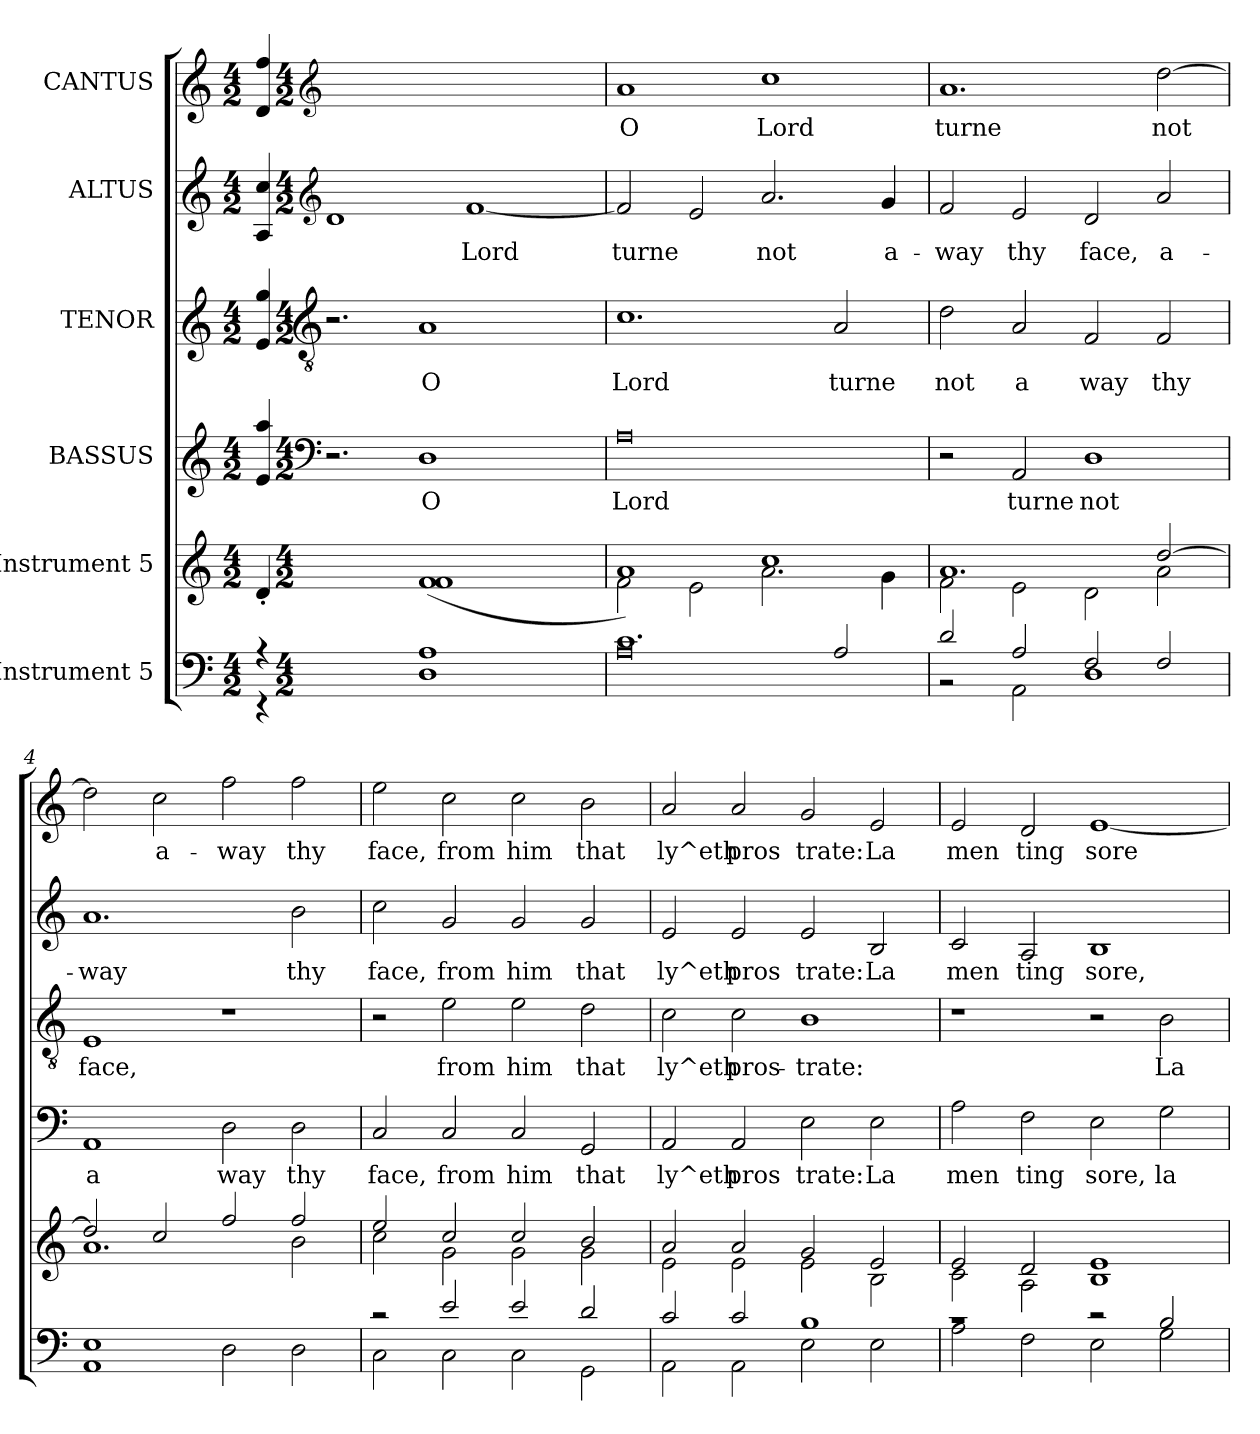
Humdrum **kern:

**kern	**kern	**kern	**text	**kern	**text	**kern	**text	**kern	**text
*part6	*part5	*part4	*part4	*part3	*part3	*part2	*part2	*part1	*part1
*staff6	*staff5	*staff4	*staff4	*staff3	*staff3	*staff2	*staff2	*staff1	*staff1
*I"Instrument 5	*I"Instrument 5	*I"BASSUS	*	*I"TENOR	*	*I"ALTUS	*	*I"CANTUS	*
!!LO:PB:g=z
*stria5	*stria5	*stria5	*	*stria5	*	*stria5	*	*stria5	*
*clefF4	*clefG2	*	*	*	*	*	*	*	*
*k[]	*k[]	*k[]	*	*k[]	*	*k[]	*	*k[]	*
*C:	*C:	*C:	*	*C:	*	*C:	*	*C:	*
*M4/2	*M4/2	*M4/2	*	*M4/2	*	*M4/2	*	*M4/2	*
*MM80	*MM80	*MM80	*	*MM80	*	*MM80	*	*MM80	*
=1	=1	=1	=1	=1	=1	=1	=1	=1	=1
*^	*	*	*	*	*	*	*	*	*
!LO:N:vis=4	!LO:N:vis=4	!LO:N:vis=4	!	!LO:LY:b:cj	!	!LO:LY:b:cj	!	!LO:LY:b:cj	!	!LO:LY:b:cj
1r	0r	1d'>	4aa/ 4e/	.	4gg/ 4e/	.	4cc/ 4A/	.	4ff/ 4d/	.
*	*	*	*clefF4	*	*clefGv2	*	*clefG2	*	*clefG2	*
*M4/2	*	*M4/2	*M4/2	*	*M4/2	*	*M4/2	*	*M4/2	*
.	.	.	2.r	.	2.r	.	1d	.	0ryy	.
!	!	!	!	!LO:LY:b:cj	!	!LO:LY:b:cj	!	!	!	!
1A 1D	.	(<1f 1f	1D	O	1A	O	.	.	.	.
!	!	!	!	!	!	!	!	!LO:LY:b:cj	!	!
.	.	.	.	.	.	.	[<1f	Lord	.	.
4ryy	4ryy	4ryy	4ryy	.	4ryy	.	.	.	.	.
=2	=2	=2	=2	=2	=2	=2	=2	=2	=2	=2
*	*	*^	*	*	*	*	*	*	*	*
!	!	!	!	!	!LO:LY:b:cj	!	!LO:LY:b:cj	!	!LO:LY:b:cj	!	!LO:LY:b:cj
1.c	0A	1a)	2f\	0A	Lord	1.c	Lord	2f/]	turne	1a	O
!	!	!	!	!	!	!	!	!	!LO:LY:b:cj	!	!
.	.	.	2e\	.	.	.	.	2e/	.	.	.
!	!	!	!	!	!	!	!	!	!LO:LY:b:cj	!	!LO:LY:b:cj
.	.	1cc	2.a\	.	.	.	.	2.a/	not	1cc	Lord
!	!	!	!	!	!	!	!LO:LY:b:cj	!	!	!	!
2A/	.	.	.	.	.	2A/	turne	.	.	.	.
!	!	!	!	!	!	!	!	!	!LO:LY:b:cj	!	!
.	.	.	4g\	.	.	.	.	4g/	a-	.	.
=3	=3	=3	=3	=3	=3	=3	=3	=3	=3	=3	=3
!	!	!	!	!	!	!	!LO:LY:b:cj	!	!LO:LY:b:cj	!	!LO:LY:b:cj
2d/	2r	1.a	2f\	2r	.	2d\	not	2f/	-way	1.a	turne
!	!	!	!	!	!LO:LY:b:cj	!	!LO:LY:b:cj	!	!LO:LY:b:cj	!	!
2A/	2AA\	.	2e\	2AA/	turne	2A/	a	2e/	thy	.	.
!	!	!	!	!	!LO:LY:b:cj	!	!LO:LY:b:cj	!	!LO:LY:b:cj	!	!
2F/	1D	.	2d\	1D	not	2F/	way	2d/	face,	.	.
!	!	!	!	!	!	!	!LO:LY:b:cj	!	!LO:LY:b:cj	!	!LO:LY:b:cj
2F/	.	[>2dd/	2a\	.	.	2F/	thy	2a/	a-	[>2dd\	not
*v	*v	*	*	*	*	*	*	*	*	*	*
=4	=4	=4	=4	=4	=4	=4	=4	=4	=4	=4
!	!	!	!	!LO:LY:b:cj	!	!LO:LY:b:cj	!	!LO:LY:b:cj	!	!LO:LY:b:cj
1AA 1E	2dd/]	1.a	1AA	a	1E	face,	1.a	-way	2dd\]	.
!	!	!	!	!	!	!	!	!	!	!LO:LY:b:cj
.	2cc/	.	.	.	.	.	.	.	2cc\	a-
!	!	!	!	!LO:LY:b:cj	!	!	!	!	!	!LO:LY:b:cj
2D\	2ff/	.	2D\	way	1r	.	.	.	2ff\	-way
!	!	!	!	!LO:LY:b:cj	!	!	!	!LO:LY:b:cj	!	!LO:LY:b:cj
2D\	2ff/	2b\	2D\	thy	.	.	2b\	thy	2ff\	thy
=5	=5	=5	=5	=5	=5	=5	=5	=5	=5	=5
*^	*	*	*	*	*	*	*	*	*	*
!	!	!	!	!	!LO:LY:b:cj	!	!	!	!LO:LY:b:cj	!	!LO:LY:b:cj
2r	2C\	2ee/	2cc\	2C/	face,	2r	.	2cc\	face,	2ee\	face,
!	!	!	!	!	!LO:LY:b:cj	!	!LO:LY:b:cj	!	!LO:LY:b:cj	!	!LO:LY:b:cj
2e/	2C\	2cc/	2g\	2C/	from	2e\	from	2g/	from	2cc\	from
!	!	!	!	!	!LO:LY:b:cj	!	!LO:LY:b:cj	!	!LO:LY:b:cj	!	!LO:LY:b:cj
2e/	2C\	2cc/	2g\	2C/	him	2e\	him	2g/	him	2cc\	him
!	!	!	!	!	!LO:LY:b:cj	!	!LO:LY:b:cj	!	!LO:LY:b:cj	!	!LO:LY:b:cj
2d/	2GG\	2b/	2g\	2GG/	that	2d\	that	2g/	that	2b\	that
!!LO:PB:g=z
=6	=6	=6	=6	=6	=6	=6	=6	=6	=6	=6	=6
!	!	!	!	!	!LO:LY:b:cj	!	!LO:LY:b:cj	!	!LO:LY:b:cj	!	!LO:LY:b:cj
2c/	2AA\	2a/	2e\	2AA/	ly^eth	2c\	ly^eth	2e/	ly^eth	2a/	ly^eth
!	!	!	!	!	!LO:LY:b:cj	!	!LO:LY:b:cj	!	!LO:LY:b:cj	!	!LO:LY:b:cj
2c/	2AA\	2a/	2e\	2AA/	pros	2c\	pros-	2e/	pros	2a/	pros
!	!	!	!	!	!LO:LY:b:cj	!	!LO:LY:b:cj	!	!LO:LY:b:cj	!	!LO:LY:b:cj
1B	2E\	2g/	2e\	2E\	trate:	1B	-trate:	2e/	trate:	2g/	trate:
!	!	!	!	!	!LO:LY:b:cj	!	!	!	!LO:LY:b:cj	!	!LO:LY:b:cj
.	2E\	2e/	2B\	2E\	La	.	.	2B/	La	2e/	La
=7	=7	=7	=7	=7	=7	=7	=7	=7	=7	=7	=7
!	!	!	!	!	!LO:LY:b:cj	!	!	!	!LO:LY:b:cj	!	!LO:LY:b:cj
1r	2A\	2e/	2c\	2A\	men	1r	.	2c/	men	2e/	men
!	!	!	!	!	!LO:LY:b:cj	!	!	!	!LO:LY:b:cj	!	!LO:LY:b:cj
.	2F\	2d/	2A\	2F\	ting	.	.	2A/	ting	2d/	ting
!	!	!	!	!	!LO:LY:b:cj	!	!	!	!LO:LY:b:cj	!	!LO:LY:b:cj
2r	2E\	1B	1e	2E\	sore,	2r	.	1B	sore,	[<1e	sore
!	!	!	!	!	!LO:LY:b:cj	!	!LO:LY:b:cj	!	!	!	!
2B/	2G\	.	.	2G\	la	2B\	La-	.	.	.	.
*v	*v	*	*	*	*	*	*	*	*	*	*
*	*v	*v	*	*	*	*	*	*	*	*
=	=	=	=	=	=	=	=	=	=
*-	*-	*-	*-	*-	*-	*-	*-	*-	*-
